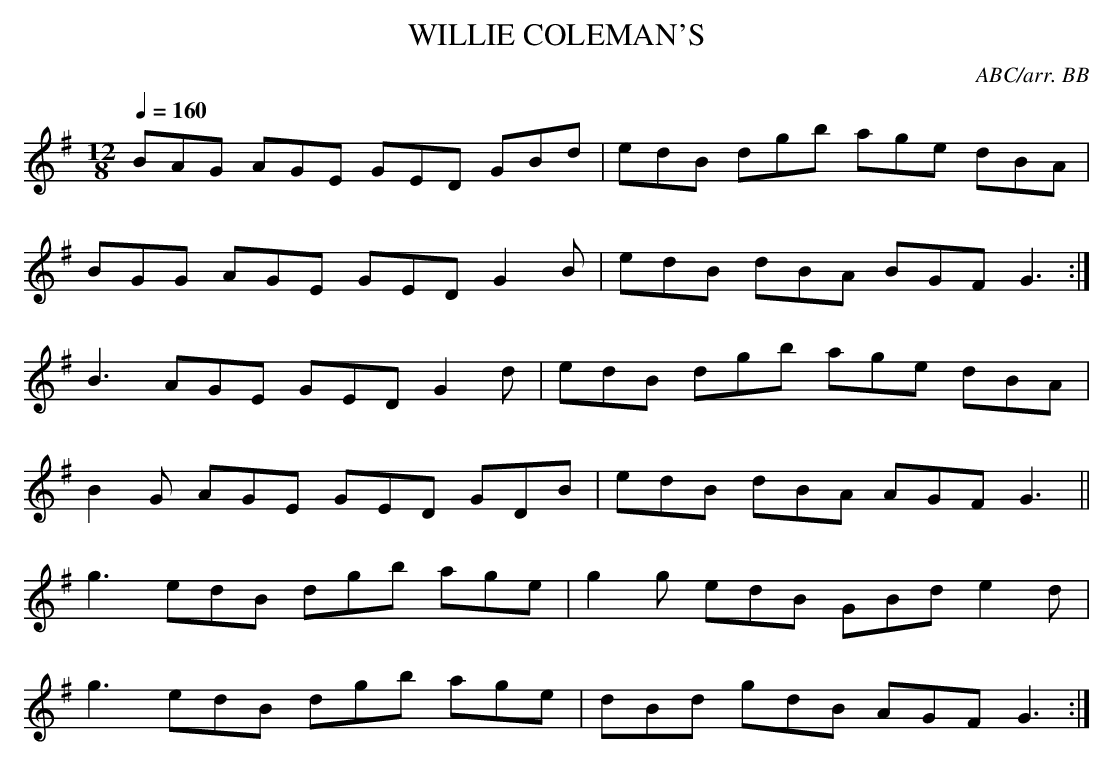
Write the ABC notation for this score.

X:1
T:WILLIE COLEMAN'S
C:ABC/arr. BB
the two parts shown here as measures 1-4 and 9-12.
I have no idea where measures 5-8 (note they're
not repeated) come from, so I'm guessing you can
safely ignore them. (Placing % before the lines
they're on will remove them from print or play.)
Q:1/4=160
M:12/8
L:1/8
K:G
BAG AGE GED GBd|edB dgb age dBA|
BGG AGE GED G2B|edB dBA BGF G3:|
B3 AGE GED G2d|edB dgb age dBA|
B2G AGE GED GDB|edB dBA AGF G3||
g3 edB dgb age|g2g edB GBd e2d|
g3 edB dgb age|dBd gdB AGF G3:|
